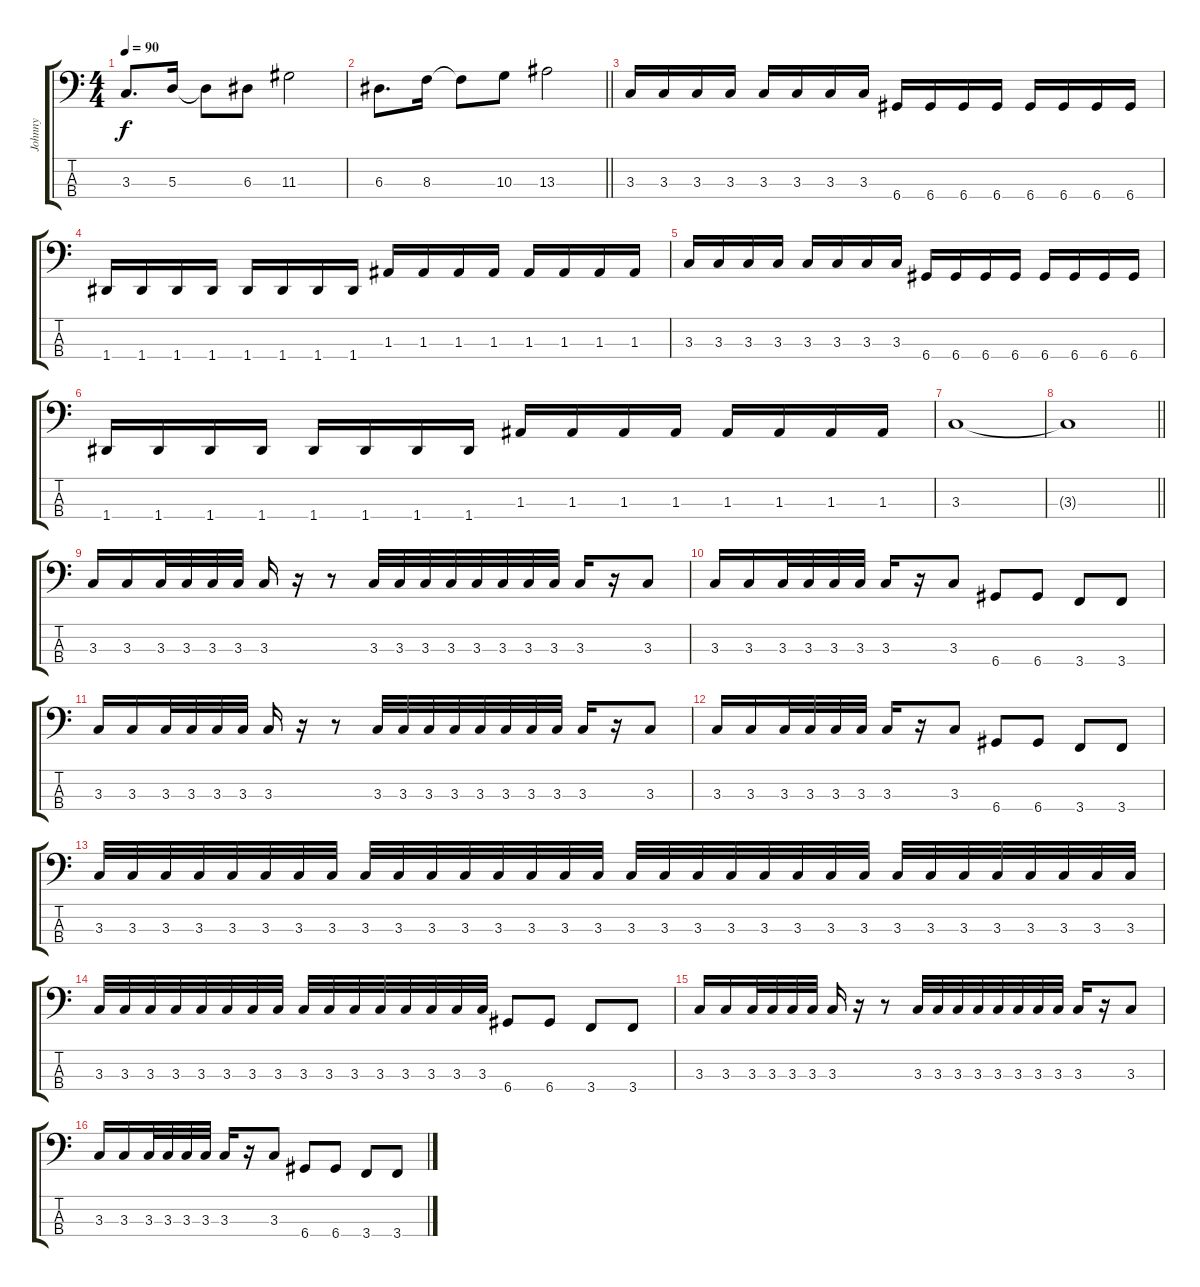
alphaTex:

\track ("Johnny" "Johnny") {instrument electricbassfinger}
\staff {score tabs}
\tuning (G2 D2 A1 D1) {hide}
\ts (4 4)
\tempo 90
\clef f4
\ks c
3.3.8{d dy f} 5.3.16 5.3{t}.8 6.3.8 11.3.2 |
\barLineRight lightlight
6.3.8{d} 8.3.16 8.3{t}.8 10.3.8 13.3.2 |
3.3.16 3.3.16 3.3.16 3.3.16 3.3.16 3.3.16 3.3.16 3.3.16 6.4.16 6.4.16 6.4.16 6.4.16 6.4.16 6.4.16 6.4.16 6.4.16 |
1.4.16 1.4.16 1.4.16 1.4.16 1.4.16 1.4.16 1.4.16 1.4.16 1.3.16 1.3.16 1.3.16 1.3.16 1.3.16 1.3.16 1.3.16 1.3.16 |
3.3.16 3.3.16 3.3.16 3.3.16 3.3.16 3.3.16 3.3.16 3.3.16 6.4.16 6.4.16 6.4.16 6.4.16 6.4.16 6.4.16 6.4.16 6.4.16 |
1.4.16 1.4.16 1.4.16 1.4.16 1.4.16 1.4.16 1.4.16 1.4.16 1.3.16 1.3.16 1.3.16 1.3.16 1.3.16 1.3.16 1.3.16 1.3.16 |
3.3.1 |
\barLineRight lightlight
3.3{t}.1 |
3.3.16 3.3.16 3.3.32 3.3.32 3.3.32 3.3.32 3.3.16 r.16 r.8 3.3.32 3.3.32 3.3.32 3.3.32 3.3.32 3.3.32 3.3.32 3.3.32 3.3.16 r.16 3.3.8 |
3.3.16 3.3.16 3.3.32 3.3.32 3.3.32 3.3.32 3.3.16 r.16 3.3.8 6.4.8 6.4.8 3.4.8 3.4.8 |
3.3.16 3.3.16 3.3.32 3.3.32 3.3.32 3.3.32 3.3.16 r.16 r.8 3.3.32 3.3.32 3.3.32 3.3.32 3.3.32 3.3.32 3.3.32 3.3.32 3.3.16 r.16 3.3.8 |
3.3.16 3.3.16 3.3.32 3.3.32 3.3.32 3.3.32 3.3.16 r.16 3.3.8 6.4.8 6.4.8 3.4.8 3.4.8 |
3.3.32 3.3.32 3.3.32 3.3.32 3.3.32 3.3.32 3.3.32 3.3.32 3.3.32 3.3.32 3.3.32 3.3.32 3.3.32 3.3.32 3.3.32 3.3.32 3.3.32 3.3.32 3.3.32 3.3.32 3.3.32 3.3.32 3.3.32 3.3.32 3.3.32 3.3.32 3.3.32 3.3.32 3.3.32 3.3.32 3.3.32 3.3.32 |
3.3.32 3.3.32 3.3.32 3.3.32 3.3.32 3.3.32 3.3.32 3.3.32 3.3.32 3.3.32 3.3.32 3.3.32 3.3.32 3.3.32 3.3.32 3.3.32 6.4.8 6.4.8 3.4.8 3.4.8 |
3.3.16 3.3.16 3.3.32 3.3.32 3.3.32 3.3.32 3.3.16 r.16 r.8 3.3.32 3.3.32 3.3.32 3.3.32 3.3.32 3.3.32 3.3.32 3.3.32 3.3.16 r.16 3.3.8 |
3.3.16 3.3.16 3.3.32 3.3.32 3.3.32 3.3.32 3.3.16 r.16 3.3.8 6.4.8 6.4.8 3.4.8 3.4.8
